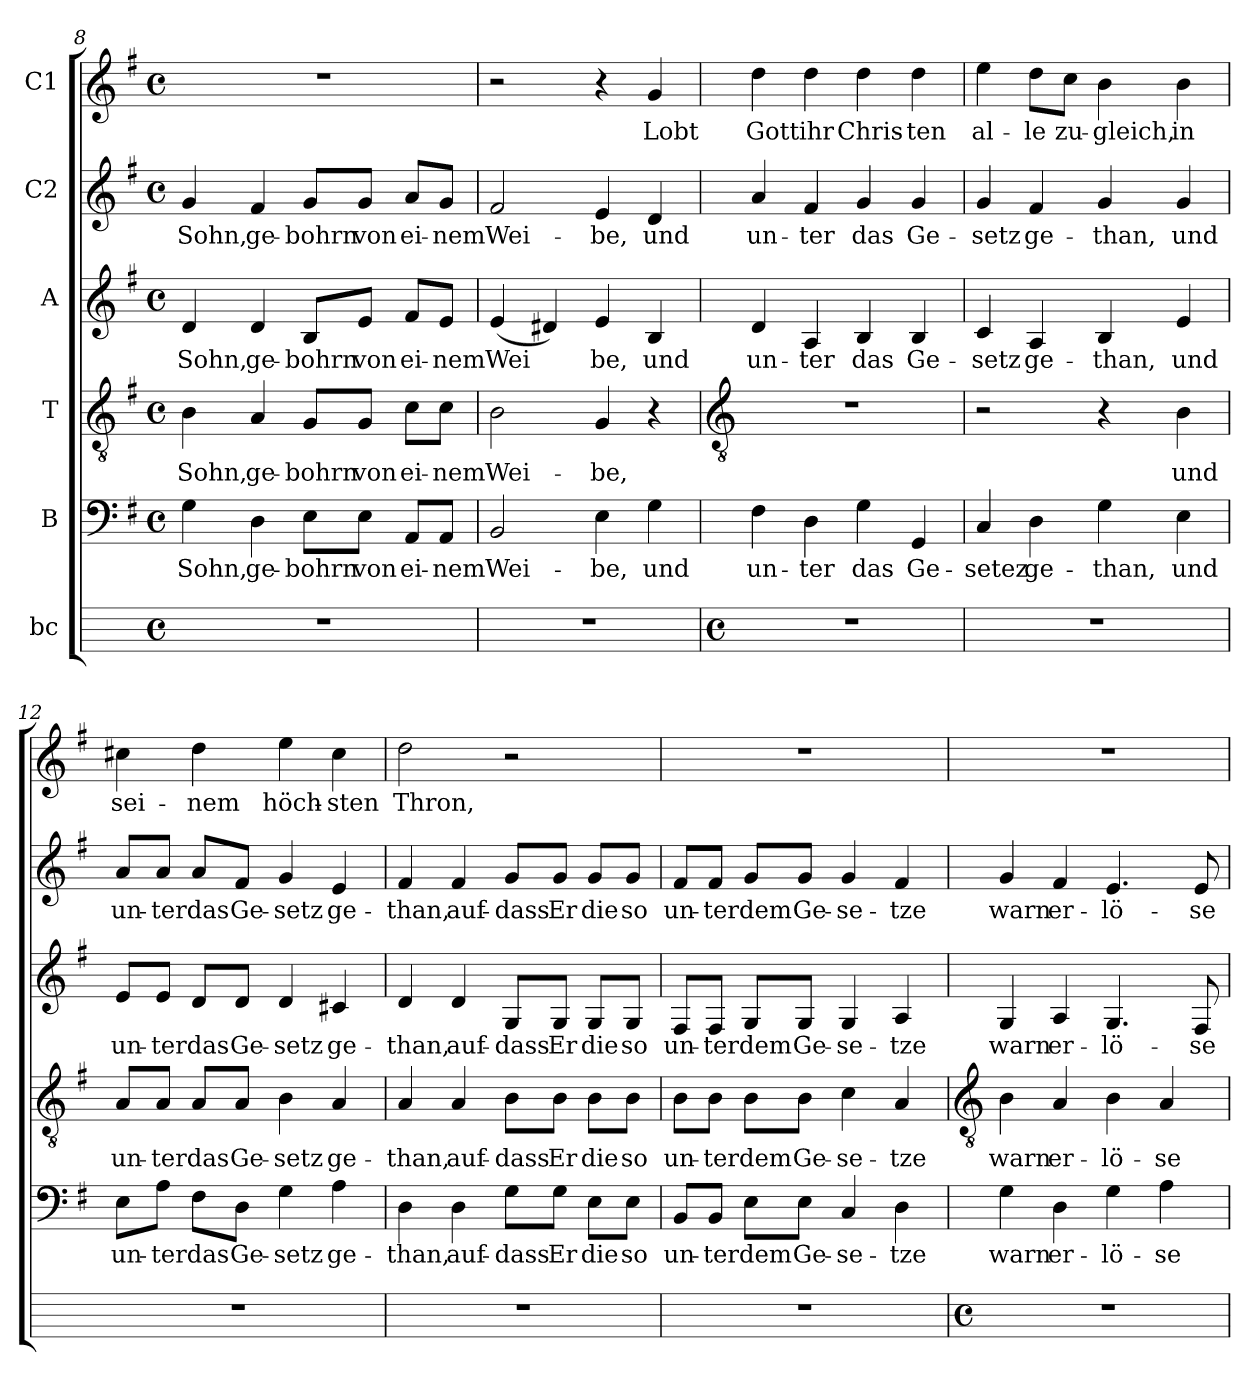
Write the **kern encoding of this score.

**kern	**kern	**text	**kern	**text	**kern	**text	**kern	**text	**kern	**text
*part6	*part5	*part5	*part4	*part4	*part3	*part3	*part2	*part2	*part1	*part1
*staff6	*staff5	*staff5	*staff4	*staff4	*staff3	*staff3	*staff2	*staff2	*staff1	*staff1
*I"bc	*I"B	*	*I"T	*	*I"A	*	*I"C2	*	*I"C1	*
*	*clefF4	*	*clefGv2	*	*clefG2	*	*clefG2	*	*clefG2	*
*	*k[f#]	*	*k[f#]	*	*k[f#]	*	*k[f#]	*	*k[f#]	*
*	*G:	*	*G:	*	*G:	*	*G:	*	*G:	*
*M4/4	*M4/4	*	*M4/4	*	*M4/4	*	*M4/4	*	*M4/4	*
*met(c)	*met(c)	*	*met(c)	*	*met(c)	*	*met(c)	*	*met(c)	*
=8	=8	=8	=8	=8	=8	=8	=8	=8	=8	=8
!	!	!LO:LY:b	!	!LO:LY:b	!	!LO:LY:b	!	!LO:LY:b	!	!
1r	4G	Sohn,	4B	Sohn,	4d	Sohn,	4g	Sohn,	1r	.
!	!	!LO:LY:b	!	!LO:LY:b	!	!LO:LY:b	!	!LO:LY:b	!	!
.	4D	ge-	4A	ge-	4d	ge-	4f#	ge-	.	.
!	!	!LO:LY:b	!	!LO:LY:b	!	!LO:LY:b	!	!LO:LY:b	!	!
.	8EL	-bohrn	8GL	-bohrn	8BL	-bohrn	8gL	-bohrn	.	.
!	!	!LO:LY:b	!	!LO:LY:b	!	!LO:LY:b	!	!LO:LY:b	!	!
.	8EJ	von	8GJ	von	8eJ	von	8gJ	von	.	.
!	!	!LO:LY:b	!	!LO:LY:b	!	!LO:LY:b	!	!LO:LY:b	!	!
.	8AAL	ei-	8cL	ei-	8f#L	ei-	8aL	ei-	.	.
!	!	!LO:LY:b	!	!LO:LY:b	!	!LO:LY:b	!	!LO:LY:b	!	!
.	8AAJ	-nem	8cJ	-nem	8eJ	-nem	8gJ	-nem	.	.
=9	=9	=9	=9	=9	=9	=9	=9	=9	=9	=9
!	!	!LO:LY:b	!	!LO:LY:b	!	!LO:LY:b	!	!LO:LY:b	!	!
1r	2BB	Wei-	2B	Wei-	(<4e	Wei	2f#	Wei-	2r	.
.	.	.	.	.	4d#X)	.	.	.	.	.
!	!	!LO:LY:b	!	!LO:LY:b	!	!LO:LY:b	!	!LO:LY:b	!	!
.	4E	-be,	4G	-be,	4e	be,	4e	-be,	4r	.
!	!	!LO:LY:b	!	!	!	!LO:LY:b	!	!LO:LY:b	!	!LO:LY:b
.	4G	und	4r	.	4B	und	4d	und	4g	Lobt
!!LO:LB:g=z
=10	=10	=10	=10	=10	=10	=10	=10	=10	=10	=10
*	*	*	*clefGv2	*	*	*	*	*	*	*
*M4/4	*	*	*	*	*	*	*	*	*	*
*met(c)	*	*	*	*	*	*	*	*	*	*
!	!	!LO:LY:b	!	!	!	!LO:LY:b	!	!LO:LY:b	!	!LO:LY:b
1r	4F#	un-	1r	.	4d	un-	4a	un-	4dd	Gott
!	!	!LO:LY:b	!	!	!	!LO:LY:b	!	!LO:LY:b	!	!LO:LY:b
.	4D	-ter	.	.	4A	-ter	4f#	-ter	4dd	ihr
!	!	!LO:LY:b	!	!	!	!LO:LY:b	!	!LO:LY:b	!	!LO:LY:b
.	4G	das	.	.	4B	das	4g	das	4dd	Chris-
!	!	!LO:LY:b	!	!	!	!LO:LY:b	!	!LO:LY:b	!	!LO:LY:b
.	4GG	Ge-	.	.	4B	Ge-	4g	Ge-	4dd	-ten
=11	=11	=11	=11	=11	=11	=11	=11	=11	=11	=11
!	!	!LO:LY:b	!	!	!	!LO:LY:b	!	!LO:LY:b	!	!LO:LY:b
1r	4C	-setez	2r	.	4c	-setz	4g	-setz	4ee	al-
!	!	!LO:LY:b	!	!	!	!LO:LY:b	!	!LO:LY:b	!	!LO:LY:b
.	4D	ge-	.	.	4A	ge-	4f#	ge-	8ddL	-le
!	!	!	!	!	!	!	!	!	!	!LO:LY:b
.	.	.	.	.	.	.	.	.	8ccJ	zu-
!	!	!LO:LY:b	!	!	!	!LO:LY:b	!	!LO:LY:b	!	!LO:LY:b
.	4G	-than,	4r	.	4B	-than,	4g	-than,	4b	-gleich,
!	!	!LO:LY:b	!	!LO:LY:b	!	!LO:LY:b	!	!LO:LY:b	!	!LO:LY:b
.	4E	und	4B	und	4e	und	4g	und	4b	in
=12	=12	=12	=12	=12	=12	=12	=12	=12	=12	=12
!	!	!LO:LY:b	!	!LO:LY:b	!	!LO:LY:b	!	!LO:LY:b	!	!LO:LY:b
1r	8EL	un-	8AL	un-	8eL	un-	8aL	un-	4cc#X	sei-
!	!	!LO:LY:b	!	!LO:LY:b	!	!LO:LY:b	!	!LO:LY:b	!	!
.	8AJ	-ter	8AJ	-ter	8eJ	-ter	8aJ	-ter	.	.
!	!	!LO:LY:b	!	!LO:LY:b	!	!LO:LY:b	!	!LO:LY:b	!	!LO:LY:b
.	8F#L	das	8AL	das	8dL	das	8aL	das	4dd	-nem
!	!	!LO:LY:b	!	!LO:LY:b	!	!LO:LY:b	!	!LO:LY:b	!	!
.	8DJ	Ge-	8AJ	Ge-	8dJ	Ge-	8f#J	Ge-	.	.
!	!	!LO:LY:b	!	!LO:LY:b	!	!LO:LY:b	!	!LO:LY:b	!	!LO:LY:b
.	4G	-setz	4B	-setz	4d	-setz	4g	-setz	4ee	höch-
!	!	!LO:LY:b	!	!LO:LY:b	!	!LO:LY:b	!	!LO:LY:b	!	!LO:LY:b
.	4A	ge-	4A	ge-	4c#X	ge-	4e	ge-	4cc#	-sten
=13	=13	=13	=13	=13	=13	=13	=13	=13	=13	=13
!	!	!LO:LY:b	!	!LO:LY:b	!	!LO:LY:b	!	!LO:LY:b	!	!LO:LY:b
1r	4D	-than,	4A	-than,	4d	-than,	4f#	-than,	2dd	Thron,
!	!	!LO:LY:b	!	!LO:LY:b	!	!LO:LY:b	!	!LO:LY:b	!	!
.	4D	auf-	4A	auf-	4d	auf-	4f#	auf-	.	.
!	!	!LO:LY:b	!	!LO:LY:b	!	!LO:LY:b	!	!LO:LY:b	!	!
.	8GL	-dass	8BL	-dass	8GL	-dass	8gL	-dass	2r	.
!	!	!LO:LY:b	!	!LO:LY:b	!	!LO:LY:b	!	!LO:LY:b	!	!
.	8GJ	Er	8BJ	Er	8GJ	Er	8gJ	Er	.	.
!	!	!LO:LY:b	!	!LO:LY:b	!	!LO:LY:b	!	!LO:LY:b	!	!
.	8EL	die	8BL	die	8GL	die	8gL	die	.	.
!	!	!LO:LY:b	!	!LO:LY:b	!	!LO:LY:b	!	!LO:LY:b	!	!
.	8EJ	so	8BJ	so	8GJ	so	8gJ	so	.	.
=14	=14	=14	=14	=14	=14	=14	=14	=14	=14	=14
!	!	!LO:LY:b	!	!LO:LY:b	!	!LO:LY:b	!	!LO:LY:b	!	!
1r	8BBL	un-	8BL	un-	8F#L	un-	8f#L	un-	1r	.
!	!	!LO:LY:b	!	!LO:LY:b	!	!LO:LY:b	!	!LO:LY:b	!	!
.	8BBJ	-ter	8BJ	-ter	8F#J	-ter	8f#J	-ter	.	.
!	!	!LO:LY:b	!	!LO:LY:b	!	!LO:LY:b	!	!LO:LY:b	!	!
.	8EL	dem	8BL	dem	8GL	dem	8gL	dem	.	.
!	!	!LO:LY:b	!	!LO:LY:b	!	!LO:LY:b	!	!LO:LY:b	!	!
.	8EJ	Ge-	8BJ	Ge-	8GJ	Ge-	8gJ	Ge-	.	.
!	!	!LO:LY:b	!	!LO:LY:b	!	!LO:LY:b	!	!LO:LY:b	!	!
.	4C	-se-	4c	-se-	4G	-se-	4g	-se-	.	.
!	!	!LO:LY:b	!	!LO:LY:b	!	!LO:LY:b	!	!LO:LY:b	!	!
.	4D	-tze	4A	-tze	4A	-tze	4f#	-tze	.	.
!!LO:LB:g=z
=15	=15	=15	=15	=15	=15	=15	=15	=15	=15	=15
*	*	*	*clefGv2	*	*	*	*	*	*	*
*M4/4	*	*	*	*	*	*	*	*	*	*
*met(c)	*	*	*	*	*	*	*	*	*	*
!	!	!LO:LY:b	!	!LO:LY:b	!	!LO:LY:b	!	!LO:LY:b	!	!
1r	4G	warn	4B	warn	4G	warn	4g	warn	1r	.
!	!	!LO:LY:b	!	!LO:LY:b	!	!LO:LY:b	!	!LO:LY:b	!	!
.	4D	er-	4A	er-	4A	er-	4f#	er-	.	.
!	!	!LO:LY:b	!	!LO:LY:b	!	!LO:LY:b	!	!LO:LY:b	!	!
.	4G	-lö-	4B	-lö-	4.G	-lö-	4.e	-lö-	.	.
!	!	!LO:LY:b	!	!LO:LY:b	!	!	!	!	!	!
.	4A	-se-	4A	-se-	.	.	.	.	.	.
!	!	!	!	!	!	!LO:LY:b	!	!LO:LY:b	!	!
.	.	.	.	.	8F#	-se-	8e	-se-	.	.
=	=	=	=	=	=	=	=	=	=	=
*-	*-	*-	*-	*-	*-	*-	*-	*-	*-	*-
